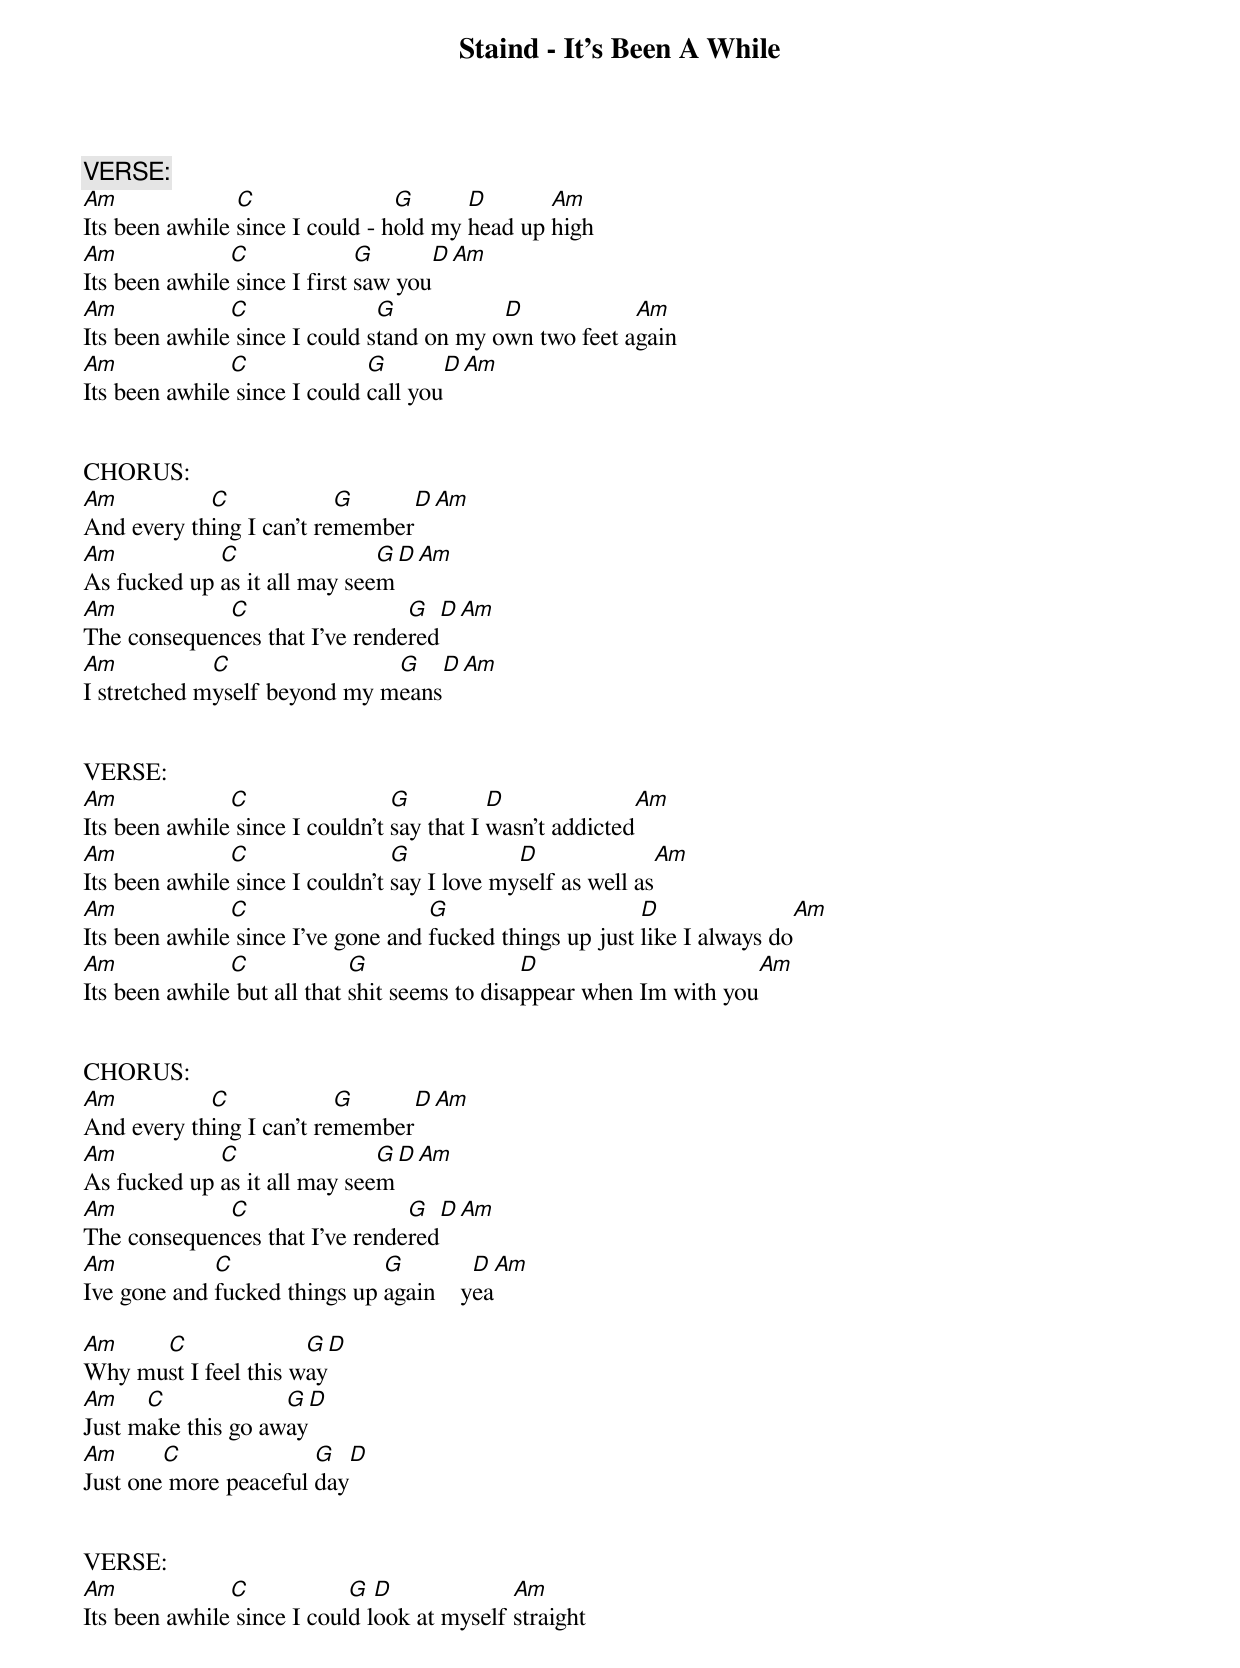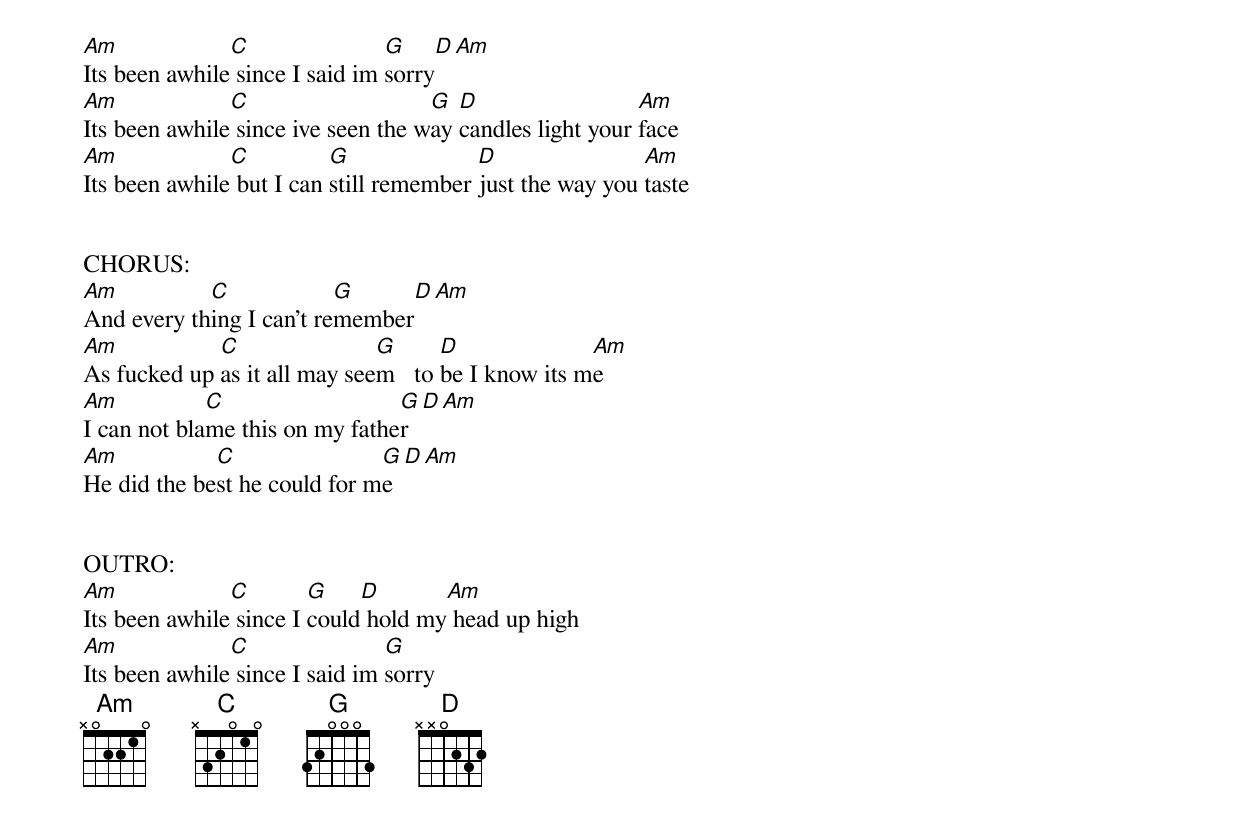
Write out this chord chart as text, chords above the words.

Staind - It’s Been A While

VERSE:
Am              C                G      D       Am
Its been awhile since I could - hold my head up high
Am             C              G                   D       Am
Its been awhile since I first saw you
Am             C               G           D            Am
Its been awhile since I could stand on my own two feet again
Am             C              G                 D    Am
Its been awhile since I could call you


CHORUS:
Am          C             G     D  Am
And every thing I can't remember
Am           C                G D Am
As fucked up as it all may seem
Am           C                  G  D Am
The consequences that I've rendered
Am           C                G    D Am
I stretched myself beyond my means


VERSE:
Am             C                 G          D                 Am
Its been awhile since I couldn't say that I wasn't addicted
Am             C                 G            D                Am
Its been awhile since I couldn't say I love myself as well as
Am             C                    G                     D                 Am
Its been awhile since I've gone and fucked things up just like I always do
Am             C             G                 D                            Am
Its been awhile but all that shit seems to disappear when Im with you


CHORUS:
Am          C             G     D  Am
And every thing I can't remember
Am           C                G D Am
As fucked up as it all may seem
Am           C                  G  D Am
The consequences that I've rendered
Am           C                G         D Am
Ive gone and fucked things up again    yea

Am    C               G  D
Why must I feel this way
Am    C             G  D
Just make this go away
Am      C              G   D
Just one more peaceful day


VERSE:
Am             C            G  D             Am
Its been awhile since I could look at myself straight
Am             C                G            D   Am
Its been awhile since I said im sorry
Am             C                    G  D                  Am
Its been awhile since ive seen the way candles light your face
Am             C          G              D                Am
Its been awhile but I can still remember just the way you taste


CHORUS:
Am          C             G     D  Am
And every thing I can't remember
Am           C                G      D              Am
As fucked up as it all may seem   to be I know its me
Am           C                  G  D Am
I can not blame this on my father
Am           C                G         D Am
He did the best he could for me


OUTRO:
Am             C        G    D       Am
Its been awhile since I could hold my head up high
Am             C                G
Its been awhile since I said im sorry
